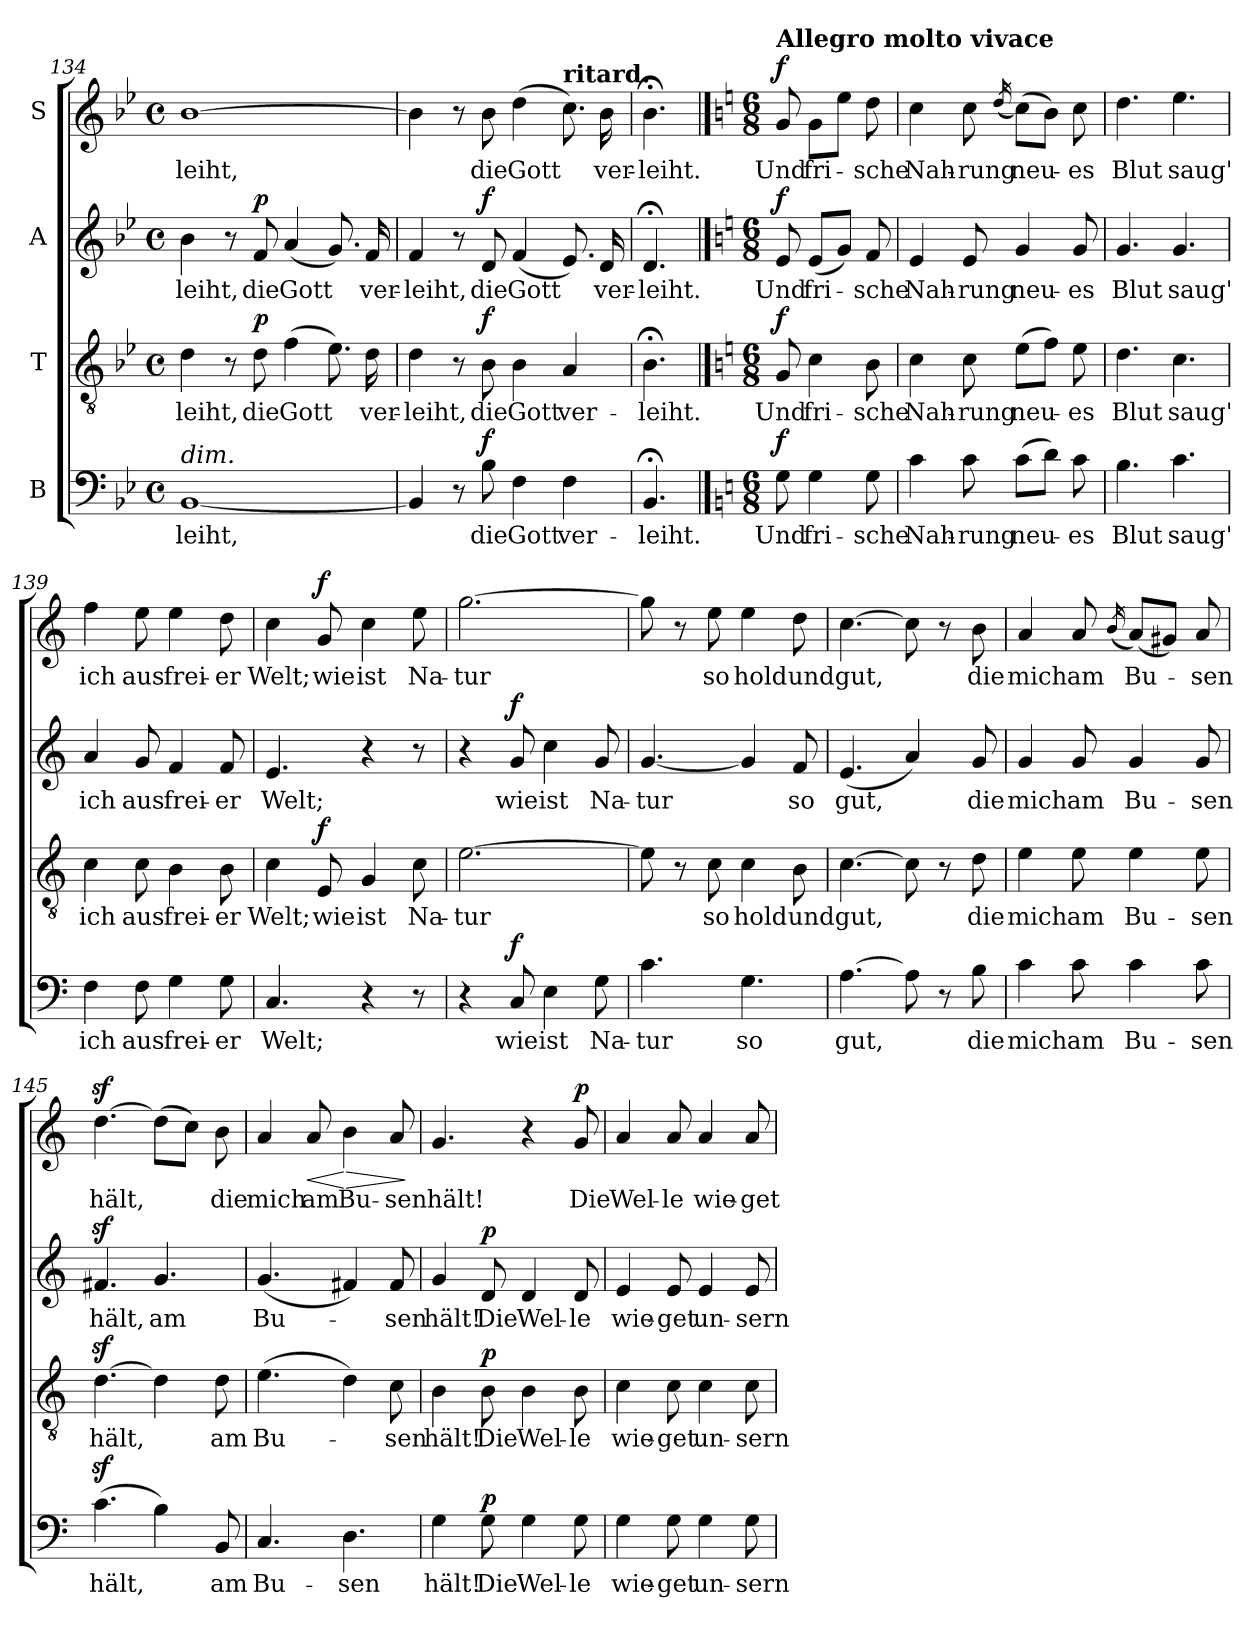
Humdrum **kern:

**kern	**text	**dynam	**kern	**text	**dynam	**kern	**text	**dynam	**kern	**text	**dynam
*part4	*part4	*part4	*part3	*part3	*part3	*part2	*part2	*part2	*part1	*part1	*part1
*staff4	*staff4	*staff4	*staff3	*staff3	*staff3	*staff2	*staff2	*staff2	*staff1	*staff1	*staff1
*I"B	*	*	*I"T	*	*	*I"A	*	*	*I"S	*	*
*clefF4	*	*	*clefGv2	*	*	*clefG2	*	*	*clefG2	*	*
*k[b-e-]	*	*	*k[b-e-]	*	*	*k[b-e-]	*	*	*k[b-e-]	*	*
*M4/4	*	*	*M4/4	*	*	*M4/4	*	*	*M4/4	*	*
*met(c)	*	*	*met(c)	*	*	*met(c)	*	*	*met(c)	*	*
=134	=134	=134	=134	=134	=134	=134	=134	=134	=134	=134	=134
!LO:TX:a:i:t=dim.	!	!	!	!	!	!	!	!	!	!	!
[1BB-	-leiht,	.	4d\	-leiht,	.	4b-\	-leiht,	.	[1b-	-leiht,	.
.	.	.	8r	.	.	8r	.	.	.	.	.
!	!	!	!	!	!LO:DY:a	!	!	!LO:DY:a	!	!	!
.	.	.	8d\	die	p	8f/	die	p	.	.	.
.	.	.	(4f\	Gott	.	(4a/	Gott	.	.	.	.
.	.	.	8.e-\)	.	.	8.g/)	.	.	.	.	.
.	.	.	16d\	ver-	.	16f/	ver-	.	.	.	.
=135	=135	=135	=135	=135	=135	=135	=135	=135	=135	=135	=135
4BB-/]	.	.	4d\	-leiht,	.	4f/	-leiht,	.	4b-\]	.	.
8r	.	.	8r	.	.	8r	.	.	8r	.	.
!	!	!LO:DY:a	!	!	!LO:DY:a	!	!	!LO:DY:a	!	!	!
8B-\	die	f	8B-\	die	f	8d/	die	f	8b-\	die	.
4F\	Gott	.	4B-\	Gott	.	(>4f/	Gott	.	(4dd\	Gott	.
!	!	!	!	!	!	!	!	!	!LO:TX:a:B:t=ritard.	!	!
4F\	ver-	.	4A/	ver-	.	8.e-/)	.	.	8.cc\)	.	.
.	.	.	.	.	.	16d/	ver-	.	16b-\	ver-	.
=136	=136	=136	=136	=136	=136	=136	=136	=136	=136	=136	=136
4.BB-;</	-leiht.	.	4.B-;<\	-leiht.	.	4.d;</	-leiht.	.	4.b-;<\	-leiht.	.
!!LO:PB:g=z
==136X11	==136X11	==136X11	==136X11	==136X11	==136X11	==136X11	==136X11	==136X11	==136X11	==136X11	==136X11
*k[]	*	*	*k[]	*	*	*k[]	*	*	*k[]	*	*
*M6/8	*	*	*M6/8	*	*	*M6/8	*	*	*M6/8	*	*
!	!	!	!	!	!	!	!	!	!LO:TX:a:B:t=Allegro molto vivace	!	!
!	!	!LO:DY:a	!	!	!LO:DY:a	!	!	!LO:DY:a	!	!	!LO:DY:a
8G\	Und	f	8G/	Und	f	8e/	Und	f	8g/	Und	f
4G\	fri-	.	4c\	fri-	.	(8e/L	fri-	.	8g\L	fri-	.
.	.	.	.	.	.	8g/J)	.	.	8ee\J	.	.
8G\	-sche	.	8B\	-sche	.	8f/	-sche	.	8dd\	-sche	.
=137	=137	=137	=137	=137	=137	=137	=137	=137	=137	=137	=137
4c\	Nah-	.	4c\	Nah-	.	4e/	Nah-	.	4cc\	Nah-	.
8c\	-rung	.	8c\	-rung	.	8e/	-rung	.	8cc\	-rung	.
.	.	.	.	.	.	.	.	.	(16qdd/	.	.
(8c\L	neu-	.	(8e\L	neu-	.	4g/	neu-	.	(8cc\L)	neu-	.
8d\J)	.	.	8f\J)	.	.	.	.	.	8b\J)	.	.
8c\	-es	.	8e\	-es	.	8g/	-es	.	8cc\	-es	.
=138	=138	=138	=138	=138	=138	=138	=138	=138	=138	=138	=138
4.B\	Blut	.	4.d\	Blut	.	4.g/	Blut	.	4.dd\	Blut	.
4.c\	saug'	.	4.c\	saug'	.	4.g/	saug'	.	4.ee\	saug'	.
=139	=139	=139	=139	=139	=139	=139	=139	=139	=139	=139	=139
4F\	ich	.	4c\	ich	.	4a/	ich	.	4ff\	ich	.
8F\	aus	.	8c\	aus	.	8g/	aus	.	8ee\	aus	.
4G\	frei-	.	4B\	frei-	.	4f/	frei-	.	4ee\	frei-	.
8G\	-er	.	8B\	-er	.	8f/	-er	.	8dd\	-er	.
=140	=140	=140	=140	=140	=140	=140	=140	=140	=140	=140	=140
4.C/	Welt;	.	4c\	Welt;	.	4.e/	Welt;	.	4cc\	Welt;	.
!	!	!	!	!	!LO:DY:a	!	!	!	!	!	!LO:DY:a
.	.	.	8E/	wie	f	.	.	.	8g/	wie	f
4r	.	.	4G/	ist	.	4r	.	.	4cc\	ist	.
8r	.	.	8c\	Na-	.	8r	.	.	8ee\	Na-	.
=141	=141	=141	=141	=141	=141	=141	=141	=141	=141	=141	=141
4r	.	.	[2.e\	-tur	.	4r	.	.	[2.gg\	-tur	.
!	!	!LO:DY:a	!	!	!	!	!	!LO:DY:a	!	!	!
8C/	wie	f	.	.	.	8g/	wie	f	.	.	.
4E\	ist	.	.	.	.	4cc\	ist	.	.	.	.
8G\	Na-	.	.	.	.	8g/	Na-	.	.	.	.
=142	=142	=142	=142	=142	=142	=142	=142	=142	=142	=142	=142
4.c\	-tur	.	8e\]	.	.	[4.g/	-tur	.	8gg\]	.	.
.	.	.	8r	.	.	.	.	.	8r	.	.
.	.	.	8c\	so	.	.	.	.	8ee\	so	.
4.G\	so	.	4c\	hold	.	4g/]	.	.	4ee\	hold	.
.	.	.	8B\	und	.	8f/	so	.	8dd\	und	.
!!LO:LB:g=z
=143	=143	=143	=143	=143	=143	=143	=143	=143	=143	=143	=143
[4.A\	gut,	.	[4.c\	gut,	.	(4.e/	gut,	.	[4.cc\	gut,	.
8A\]	.	.	8c\]	.	.	4a/)	.	.	8cc\]	.	.
8r	.	.	8r	.	.	.	.	.	8r	.	.
8B\	die	.	8d\	die	.	8g/	die	.	8b\	die	.
=144	=144	=144	=144	=144	=144	=144	=144	=144	=144	=144	=144
4c\	mich	.	4e\	mich	.	4g/	mich	.	4a/	mich	.
8c\	am	.	8e\	am	.	8g/	am	.	8a/	am	.
.	.	.	.	.	.	.	.	.	(16qb/	.	.
4c\	Bu-	.	4e\	Bu-	.	4g/	Bu-	.	(8a/L)	Bu-	.
.	.	.	.	.	.	.	.	.	8g#X/J)	.	.
8c\	-sen	.	8e\	-sen	.	8g/	-sen	.	8a/	-sen	.
=145	=145	=145	=145	=145	=145	=145	=145	=145	=145	=145	=145
(4.cz>\	hält,	.	[4.dz>\	hält,	.	4.f#Xz>/	hält,	.	[4.ddz>\	hält,	.
4B\)	.	.	4d\]	.	.	4.g/	am	.	(8dd\L]	.	.
.	.	.	.	.	.	.	.	.	8cc\J)	.	.
8BB/	am	.	8d\	am	.	.	.	.	8b\	die	.
=146	=146	=146	=146	=146	=146	=146	=146	=146	=146	=146	=146
4.C/	Bu-	.	(4.e\	Bu-	.	(4.g/	Bu-	.	4a/	mich	.
!	!	!	!	!	!	!	!	!	!	!	!LO:HP:b
.	.	.	.	.	.	.	.	.	8a/	am	<
!	!	!	!	!	!	!	!	!	!	!	!LO:HP:n=1:b
4.D\	-sen	.	4d\)	.	.	4f#X/)	.	.	4b\	Bu-	[ >
.	.	.	8c\	-sen	.	8f#/	-sen	.	8a/	-sen	.
.	.	.	.	.	.	.	.	.	.	.	]
=147	=147	=147	=147	=147	=147	=147	=147	=147	=147	=147	=147
4G\	hält!	.	4B\	hält!	.	4g/	hält!	.	4.g/	hält!	.
!	!	!LO:DY:a	!	!	!LO:DY:a	!	!	!LO:DY:a	!	!	!
8G\	Die	p	8B\	Die	p	8d/	Die	p	.	.	.
4G\	Wel-	.	4B\	Wel-	.	4d/	Wel-	.	4r	.	.
!	!	!	!	!	!	!	!	!	!	!	!LO:DY:a
8G\	-le	.	8B\	-le	.	8d/	-le	.	8g/	Die	p
=148	=148	=148	=148	=148	=148	=148	=148	=148	=148	=148	=148
4G\	wie-	.	4c\	wie-	.	4e/	wie-	.	4a/	Wel-	.
8G\	-get	.	8c\	-get	.	8e/	-get	.	8a/	-le	.
4G\	un-	.	4c\	un-	.	4e/	un-	.	4a/	wie-	.
8G\	-sern	.	8c\	-sern	.	8e/	-sern	.	8a/	-get	.
=	=	=	=	=	=	=	=	=	=	=	=
*-	*-	*-	*-	*-	*-	*-	*-	*-	*-	*-	*-
